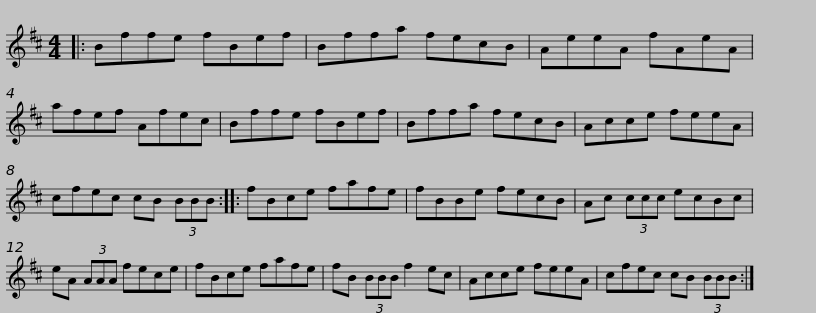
X:1
L:1/8
M:4/4
I:linebreak $
K:Bmin
V:1 treble
V:1
|: Bffe fBef | Bffa fecB | AeeA fAeA | afef Afec | Bffe fBef |$ %5
 Bffa fecB | Acce feeA | cfec cB (3BBB :: fBce fafe | fBBe fecB |$ %10
 Ac (3ccc ecBc | eA (3AAA fece | fBce fafe | fB (3BBB f2 ec | Acce feeA |$ %15
 cfec cB (3BBB :| %16
